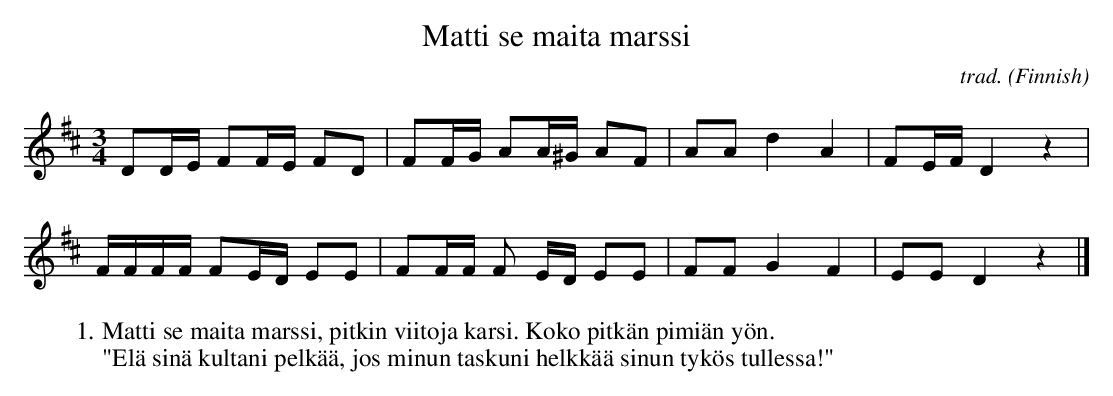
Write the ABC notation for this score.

X:1
T:Matti se maita marssi
C:trad.
O:Finnish
M:3/4
L:1/8
K:D major
DD/2E/2 FF/2E/2 FD | FF/2G/2 AA/2^G/2 AF | AA d2 A2 | FE/2F/2 D2 z2 |
F/2F/2F/2F/2 FE/2D/2 EE | FF/2F/2 F E/2D/2 EE | FF G2 F2 | EE D2 z2 |]
W:1. Matti se maita marssi, pitkin viitoja karsi. Koko pitkän pimiän yön.
W:"Elä sinä kultani pelkää, jos minun taskuni helkkää sinun tykös tullessa!"
